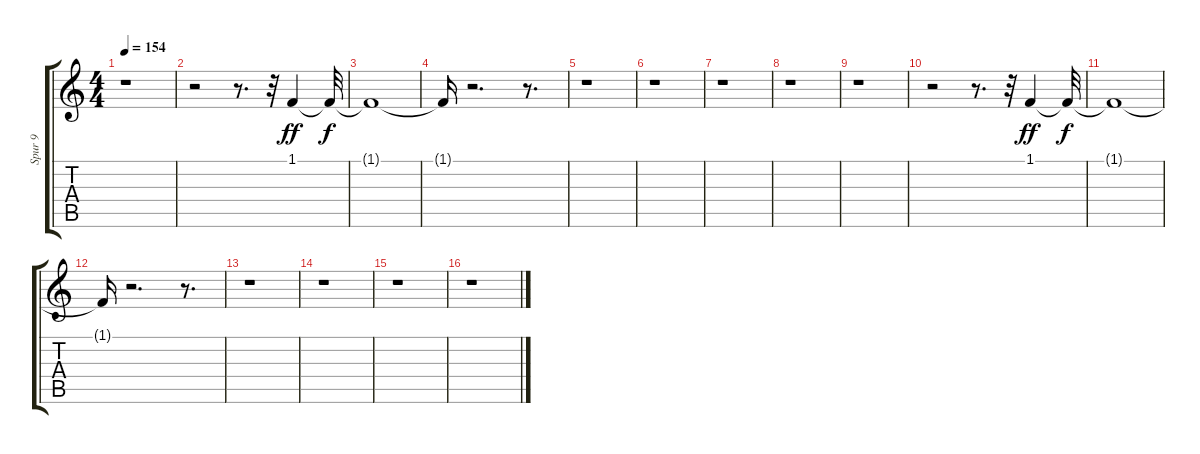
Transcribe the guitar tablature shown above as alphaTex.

\track ("Spur 9" "Spur 9") {instrument acousticgrandpiano}
\staff {score tabs}
\tuning (E4 B3 G3 D3 A2 E2) {hide}
\ts (4 4)
\tempo 154
\clef g2
\ks c
r.1{dy ff} |
r.2 r.8{d} r.32 1.1.4{volume 12 balance 8 instrument seashore} 1.1{t}.32{dy f} |
1.1{t}.1 |
1.1{t}.16 r.2{d} r.8{d} |
r.1 |
r.1 |
r.1 |
r.1 |
r.1 |
r.2 r.8{d} r.32 1.1.4{dy ff} 1.1{t}.32{dy f} |
1.1{t}.1 |
1.1{t}.16 r.2{d} r.8{d} |
r.1 |
r.1 |
r.1 |
r.1
